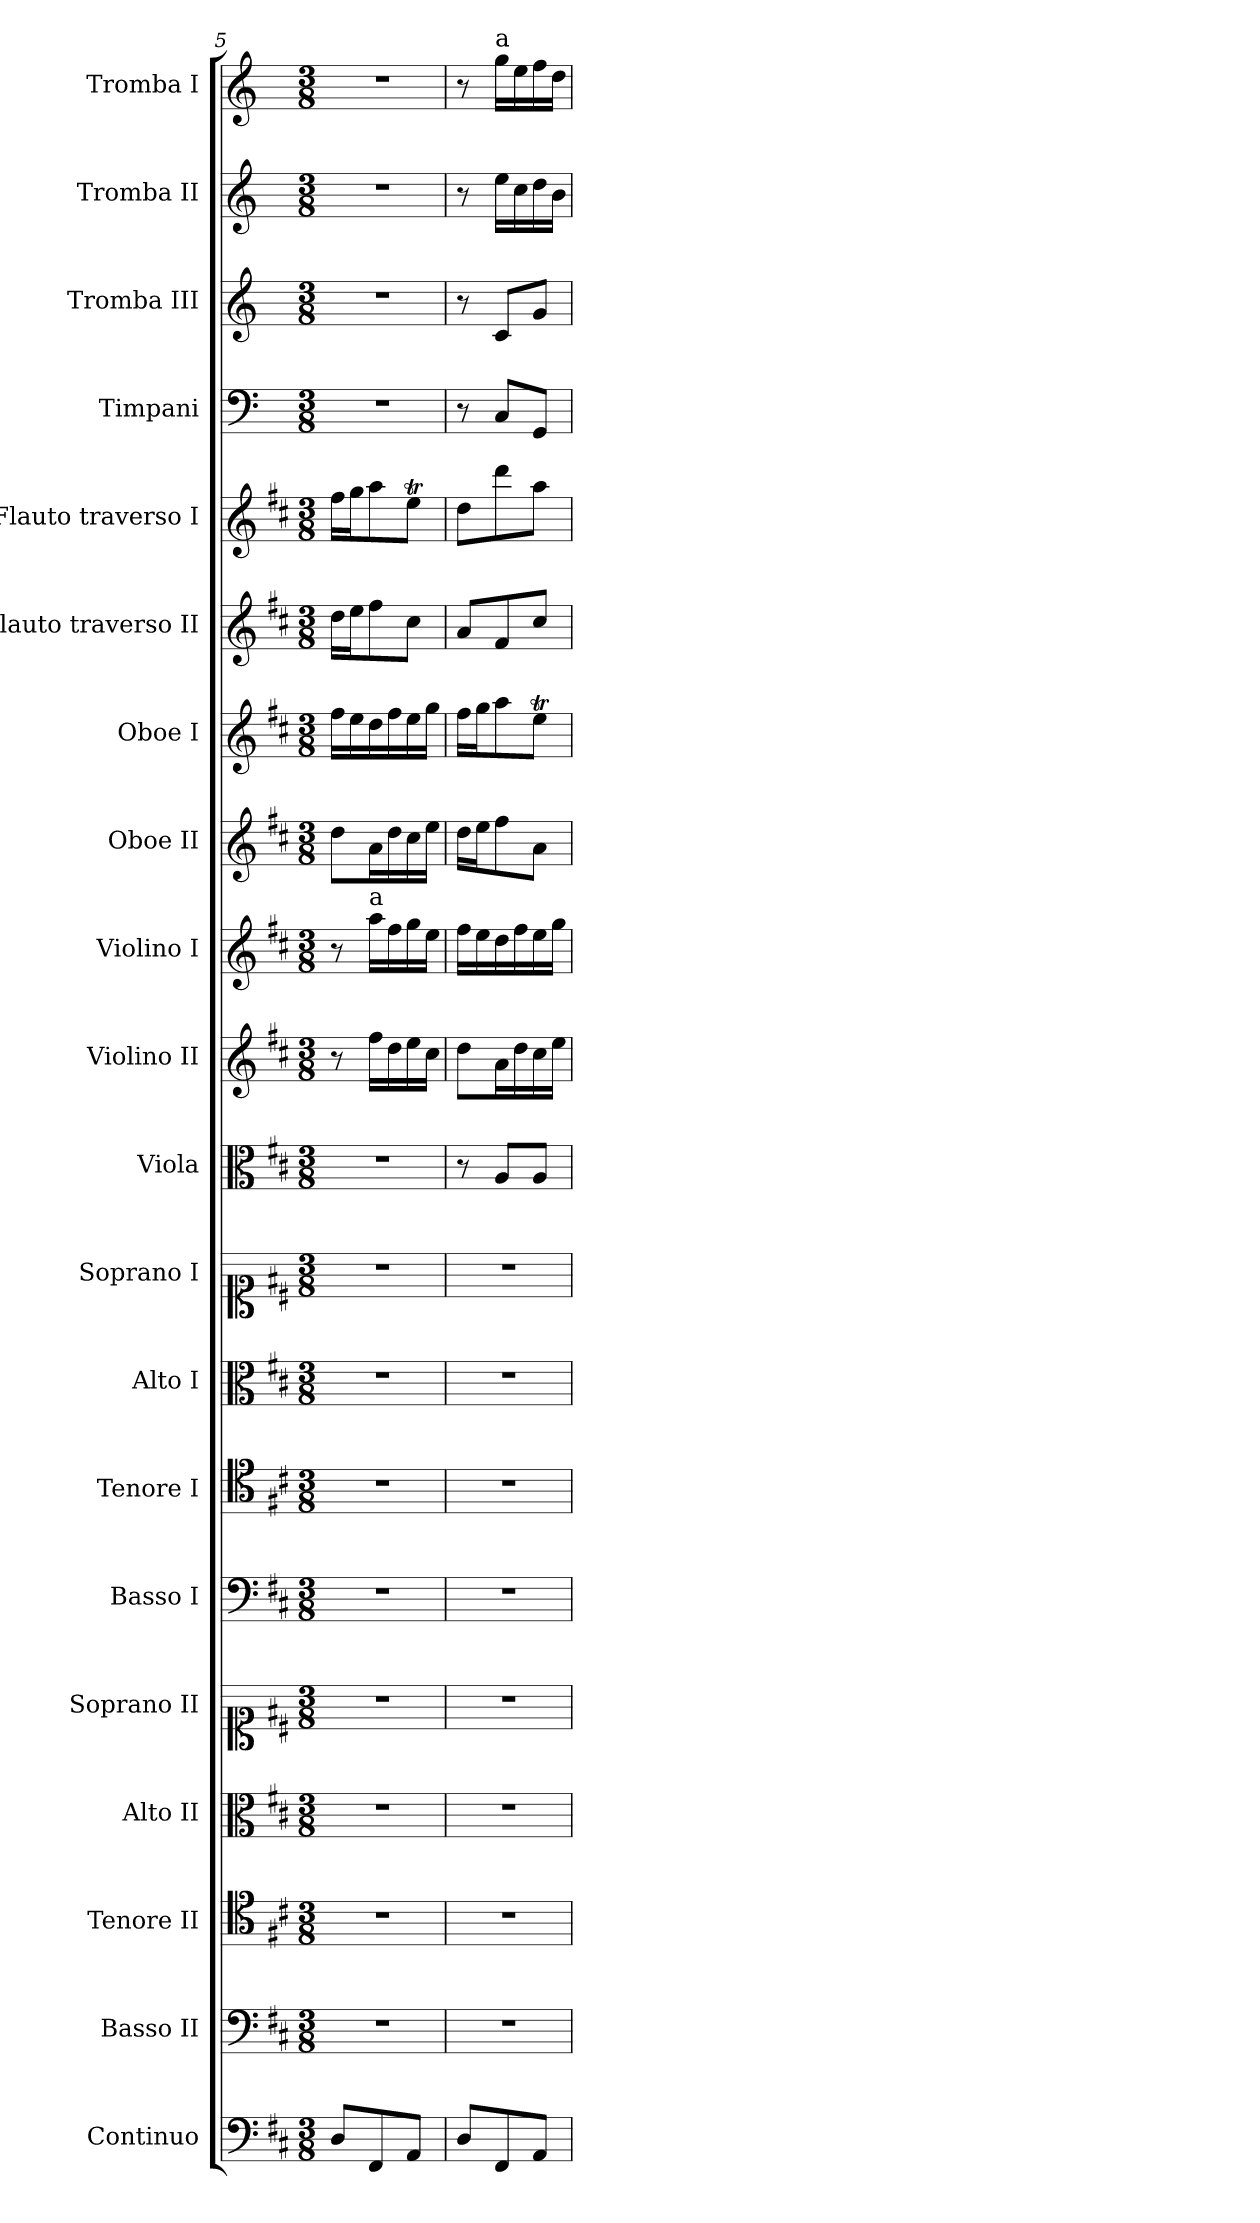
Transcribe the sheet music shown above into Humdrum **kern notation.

**kern	**kern	**kern	**kern	**kern	**kern	**kern	**kern	**kern	**kern	**kern	**kern	**kern	**kern	**kern	**kern	**kern	**kern	**kern	**kern
*part20	*part19	*part18	*part17	*part16	*part15	*part14	*part13	*part12	*part11	*part10	*part9	*part8	*part7	*part6	*part5	*part4	*part3	*part2	*part1
*staff20	*staff19	*staff18	*staff17	*staff16	*staff15	*staff14	*staff13	*staff12	*staff11	*staff10	*staff9	*staff8	*staff7	*staff6	*staff5	*staff4	*staff3	*staff2	*staff1
*I"Continuo	*I"Basso II	*I"Tenore II	*I"Alto II	*I"Soprano II	*I"Basso I	*I"Tenore I	*I"Alto I	*I"Soprano I	*I"Viola	*I"Violino II	*I"Violino I	*I"Oboe II	*I"Oboe I	*I"Flauto traverso II	*I"Flauto traverso I	*I"Timpani	*I"Tromba III	*I"Tromba II	*I"Tromba I
*I'Cont.	*I'B. II	*I'T. II	*I'A. II	*I'S. II	*I'B. I	*I'T. I	*I'A. I	*I'S. I	*I'Vla.	*I'Vln. II	*I'Vln. I	*I'Ob. II	*I'Ob. I	*I'Fl. trv. II	*I'Fl. trv. I	*I'Timp.	*I'Tr. III	*I'Tr. II	*I'Tr. I
*clefF4	*clefF4	*clefC4	*clefC3	*clefC1	*clefF4	*clefC4	*clefC3	*clefC1	*clefC3	*clefG2	*clefG2	*clefG2	*clefG2	*clefG2	*clefG2	*clefF4	*clefG2	*clefG2	*clefG2
*	*	*	*	*	*	*	*	*	*	*	*	*	*	*	*	*ITrd-1c-2	*ITrd-1c-2	*ITrd-1c-2	*ITrd-1c-2
*k[f#c#]	*k[f#c#]	*k[f#c#]	*k[f#c#]	*k[f#c#]	*k[f#c#]	*k[f#c#]	*k[f#c#]	*k[f#c#]	*k[f#c#]	*k[f#c#]	*k[f#c#]	*k[f#c#]	*k[f#c#]	*k[f#c#]	*k[f#c#]	*k[f#c#]	*k[f#c#]	*k[f#c#]	*k[f#c#]
*M3/8	*M3/8	*M3/8	*M3/8	*M3/8	*M3/8	*M3/8	*M3/8	*M3/8	*M3/8	*M3/8	*M3/8	*M3/8	*M3/8	*M3/8	*M3/8	*M3/8	*M3/8	*M3/8	*M3/8
=5	=5	=5	=5	=5	=5	=5	=5	=5	=5	=5	=5	=5	=5	=5	=5	=5	=5	=5	=5
8D/L	4.r	4.r	4.r	4.r	4.r	4.r	4.r	4.r	4.r	8r	8r	8dd\L	16ff#\LL	16dd\LL	16ff#\LL	4.r	4.r	4.r	4.r
.	.	.	.	.	.	.	.	.	.	.	.	.	16ee\	16ee\J	16gg\J	.	.	.	.
!	!	!	!	!	!	!	!	!	!	!	!LO:TX:a:t=a	!	!	!	!	!	!	!	!
8FF#/	.	.	.	.	.	.	.	.	.	16ff#\LL	16aa\LL	16a\L	16dd\	8ff#\	8aa\	.	.	.	.
.	.	.	.	.	.	.	.	.	.	16dd\	16ff#\	16dd\	16ff#\	.	.	.	.	.	.
8AA/J	.	.	.	.	.	.	.	.	.	16ee\	16gg\	16cc#\	16ee\	8cc#\J	8eeT\J	.	.	.	.
.	.	.	.	.	.	.	.	.	.	16cc#\JJ	16ee\JJ	16ee\JJ	16gg\JJ	.	.	.	.	.	.
=6	=6	=6	=6	=6	=6	=6	=6	=6	=6	=6	=6	=6	=6	=6	=6	=6	=6	=6	=6
8D/L	4.r	4.r	4.r	4.r	4.r	4.r	4.r	4.r	8r	8dd\L	16ff#\LL	16dd\LL	16ff#\LL	8a/L	8dd\L	8r	8r	8r	8r
.	.	.	.	.	.	.	.	.	.	.	16ee\	16ee\J	16gg\J	.	.	.	.	.	.
!	!	!	!	!	!	!	!	!	!	!	!	!	!	!	!	!	!	!	!LO:TX:a:t=a
8FF#/	.	.	.	.	.	.	.	.	8A/L	16a\L	16dd\	8ff#\	8aa\	8f#/	8ddd\	8D/L	8d/L	16ff#\LL	16aa\LL
.	.	.	.	.	.	.	.	.	.	16dd\	16ff#\	.	.	.	.	.	.	16dd\	16ff#\
8AA/J	.	.	.	.	.	.	.	.	8A/J	16cc#\	16ee\	8a\J	8eeT\J	8cc#/J	8aa\J	8AA/J	8a/J	16ee\	16gg\
.	.	.	.	.	.	.	.	.	.	16ee\JJ	16gg\JJ	.	.	.	.	.	.	16cc#\JJ	16ee\JJ
=	=	=	=	=	=	=	=	=	=	=	=	=	=	=	=	=	=	=	=
*-	*-	*-	*-	*-	*-	*-	*-	*-	*-	*-	*-	*-	*-	*-	*-	*-	*-	*-	*-
